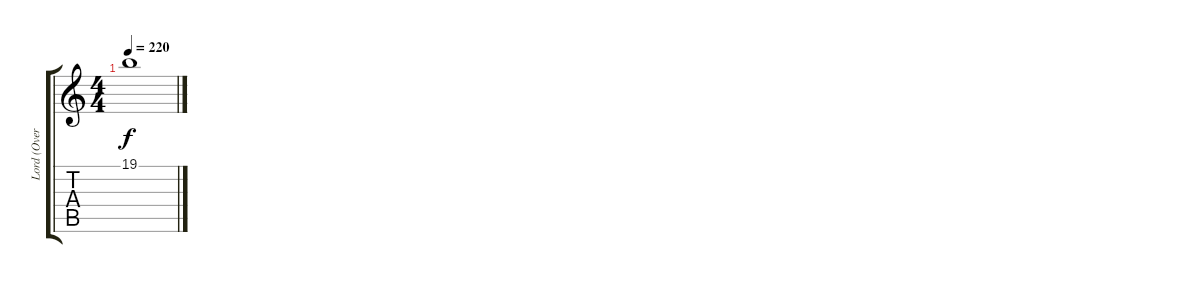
\track ("Lord (Overdub)" "Lord (Over") {instrument rockorgan}
\staff {score tabs}
\tuning (E4 B3 G3 D3 A2 E2) {hide}
\ts (4 4)
\tempo 220
\clef g2
\ks c
19.1{t}.1{dy f}
